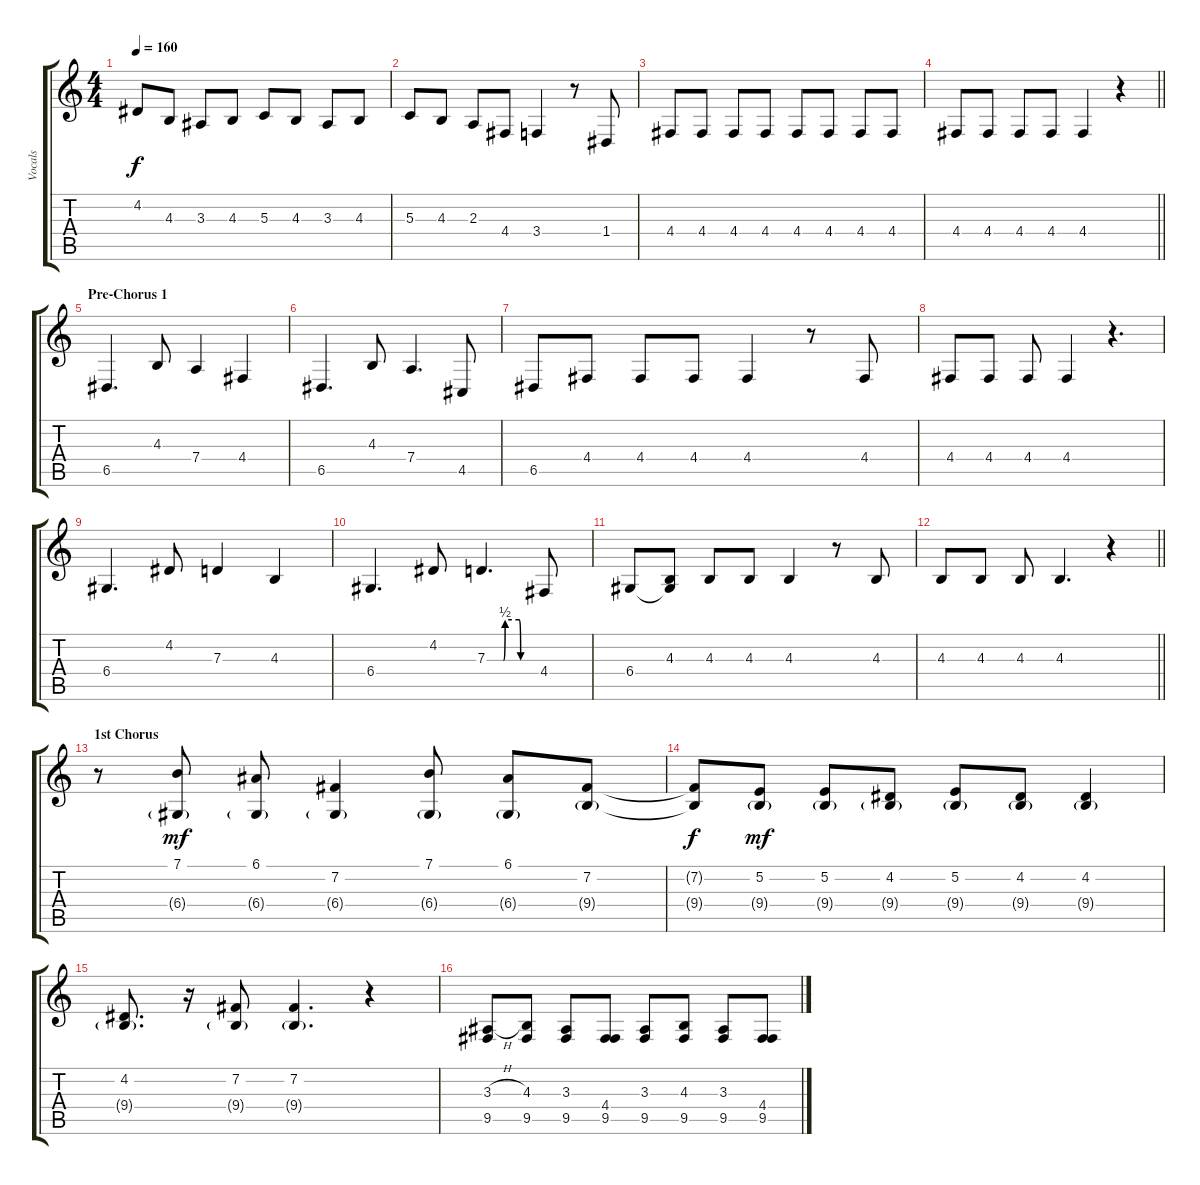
\track ("Vocals" "Vocals") {instrument bassoon}
\staff {score tabs}
\tuning (E4 B3 G3 D3 A2 E2) {hide}
\ts (4 4)
\tempo 160
\clef g2
\ks c
4.2.8{dy f instrument oboe} 4.3.8 3.3.8 4.3.8 5.3.8 4.3.8 3.3.8 4.3.8 |
5.3.8 4.3.8 2.3.8 4.4.8 3.4.4 r.8 1.4.8 |
4.4.8 4.4.8 4.4.8 4.4.8 4.4.8 4.4.8 4.4.8 4.4.8 |
\barLineRight lightlight
4.4.8 4.4.8 4.4.8 4.4.8 4.4.4 r.4 |
\section ("" "Pre-Chorus 1")
6.5.4{d} 4.3.8 7.4.4 4.4.4 |
6.5.4{d} 4.3.8 7.4.4{d} 4.5.8 |
6.5.8 4.4.8 4.4.8 4.4.8 4.4.4 r.8 4.4.8 |
4.4.8 4.4.8 4.4.8 4.4.4 r.4{d} |
6.4.4{d} 4.2.8 7.3.4 4.3.4 |
6.4.4{d} 4.2.8 7.3{be (custom 0 0 20 0 22 2 39 2 41 0 60 0)}.4{d} 4.4.8 |
6.4.8 (4.3 6.4{t}).8 4.3.8 4.3.8 4.3.4 r.8 4.3.8 |
\barLineRight lightlight
4.3.8 4.3.8 4.3.8 4.3.4{d} r.4 |
\section ("" "1st Chorus")
r.8 (7.1 6.4{g}).8{dy mf} (6.1 6.4{g}).8 (7.2 6.4{g}).4 (7.1 6.4{g}).8 (6.1 6.4{g}).8 (7.2 9.4{g}).8 |
(7.2{t} 9.4{t}).8{dy f} (5.2 9.4{g}).8{dy mf} (5.2 9.4{g}).8 (4.2 9.4{g}).8 (5.2 9.4{g}).8 (4.2 9.4{g}).8 (4.2 9.4{g}).4 |
(4.2 9.4{g}).8{d} r.16 (7.2 9.4{g}).8 (7.2 9.4{g}).4{d} r.4 |
(3.3{h} 9.5).8 (4.3 9.5).8 (3.3 9.5).8 (4.4 9.5).8 (3.3 9.5).8 (4.3 9.5).8 (3.3 9.5).8 (4.4 9.5).8
